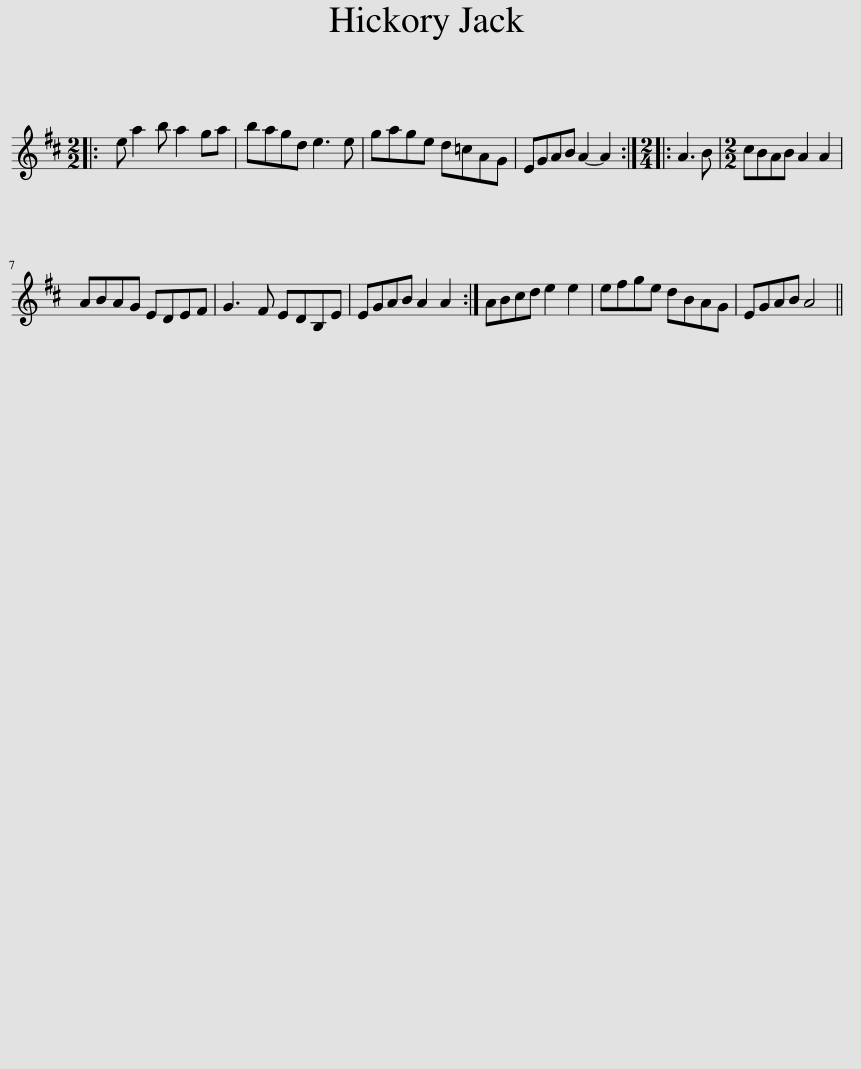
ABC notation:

X:1
L:1/8
M:2/2
I:linebreak $
K:D
V:1 treble
V:1
|: e a2 b a2 ga | bagd e3 e | gage d=cAG | EGAB A2- A2 ::[M:2/4] A3 B | %5
[M:2/2] cBAB A2 A2 |$ ABAG EDEF | G3 F EDB,E | EGAB A2 A2 :| ABcd e2 e2 | %10
 efge dBAG | EGAB A4 || %12
